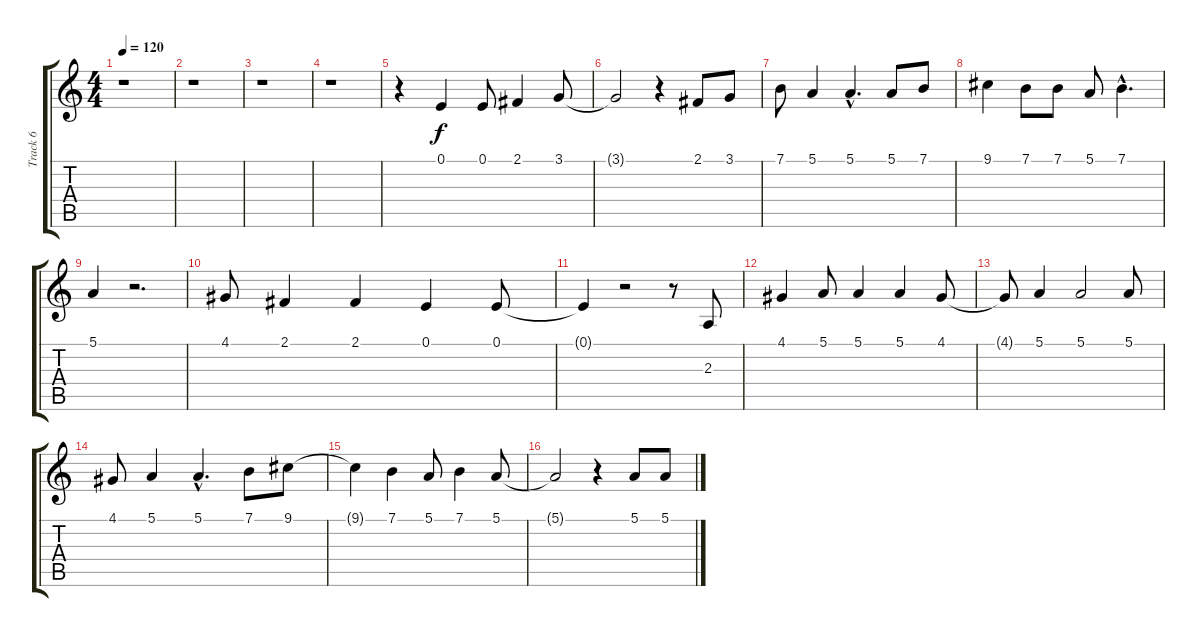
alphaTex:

\track ("Track 6" "Track 6") {instrument clarinet}
\staff {score tabs}
\tuning (E4 B3 G3 D3 A2 E2) {hide}
\ts (4 4)
\tempo 120
\clef g2
\ks c
r.1{dy f} |
r.1 |
r.1 |
r.1 |
r.4 0.1.4 0.1.8 2.1.4 3.1.8 |
3.1{t}.2 r.4 2.1.8 3.1.8 |
7.1.8 5.1.4 5.1{hac}.4{d} 5.1.8 7.1.8 |
9.1.4 7.1.8 7.1.8 5.1.8 7.1{hac}.4{d} |
5.1.4 r.2{d} |
4.1.8 2.1.4 2.1.4 0.1.4 0.1.8 |
0.1{t}.4 r.2 r.8 2.3.8 |
4.1.4 5.1.8 5.1.4 5.1.4 4.1.8 |
4.1{t}.8 5.1.4 5.1.2 5.1.8 |
4.1.8 5.1.4 5.1{hac}.4{d} 7.1.8 9.1.8 |
9.1{t}.4 7.1.4 5.1.8 7.1.4 5.1.8 |
5.1{t}.2 r.4 5.1.8 5.1.8
